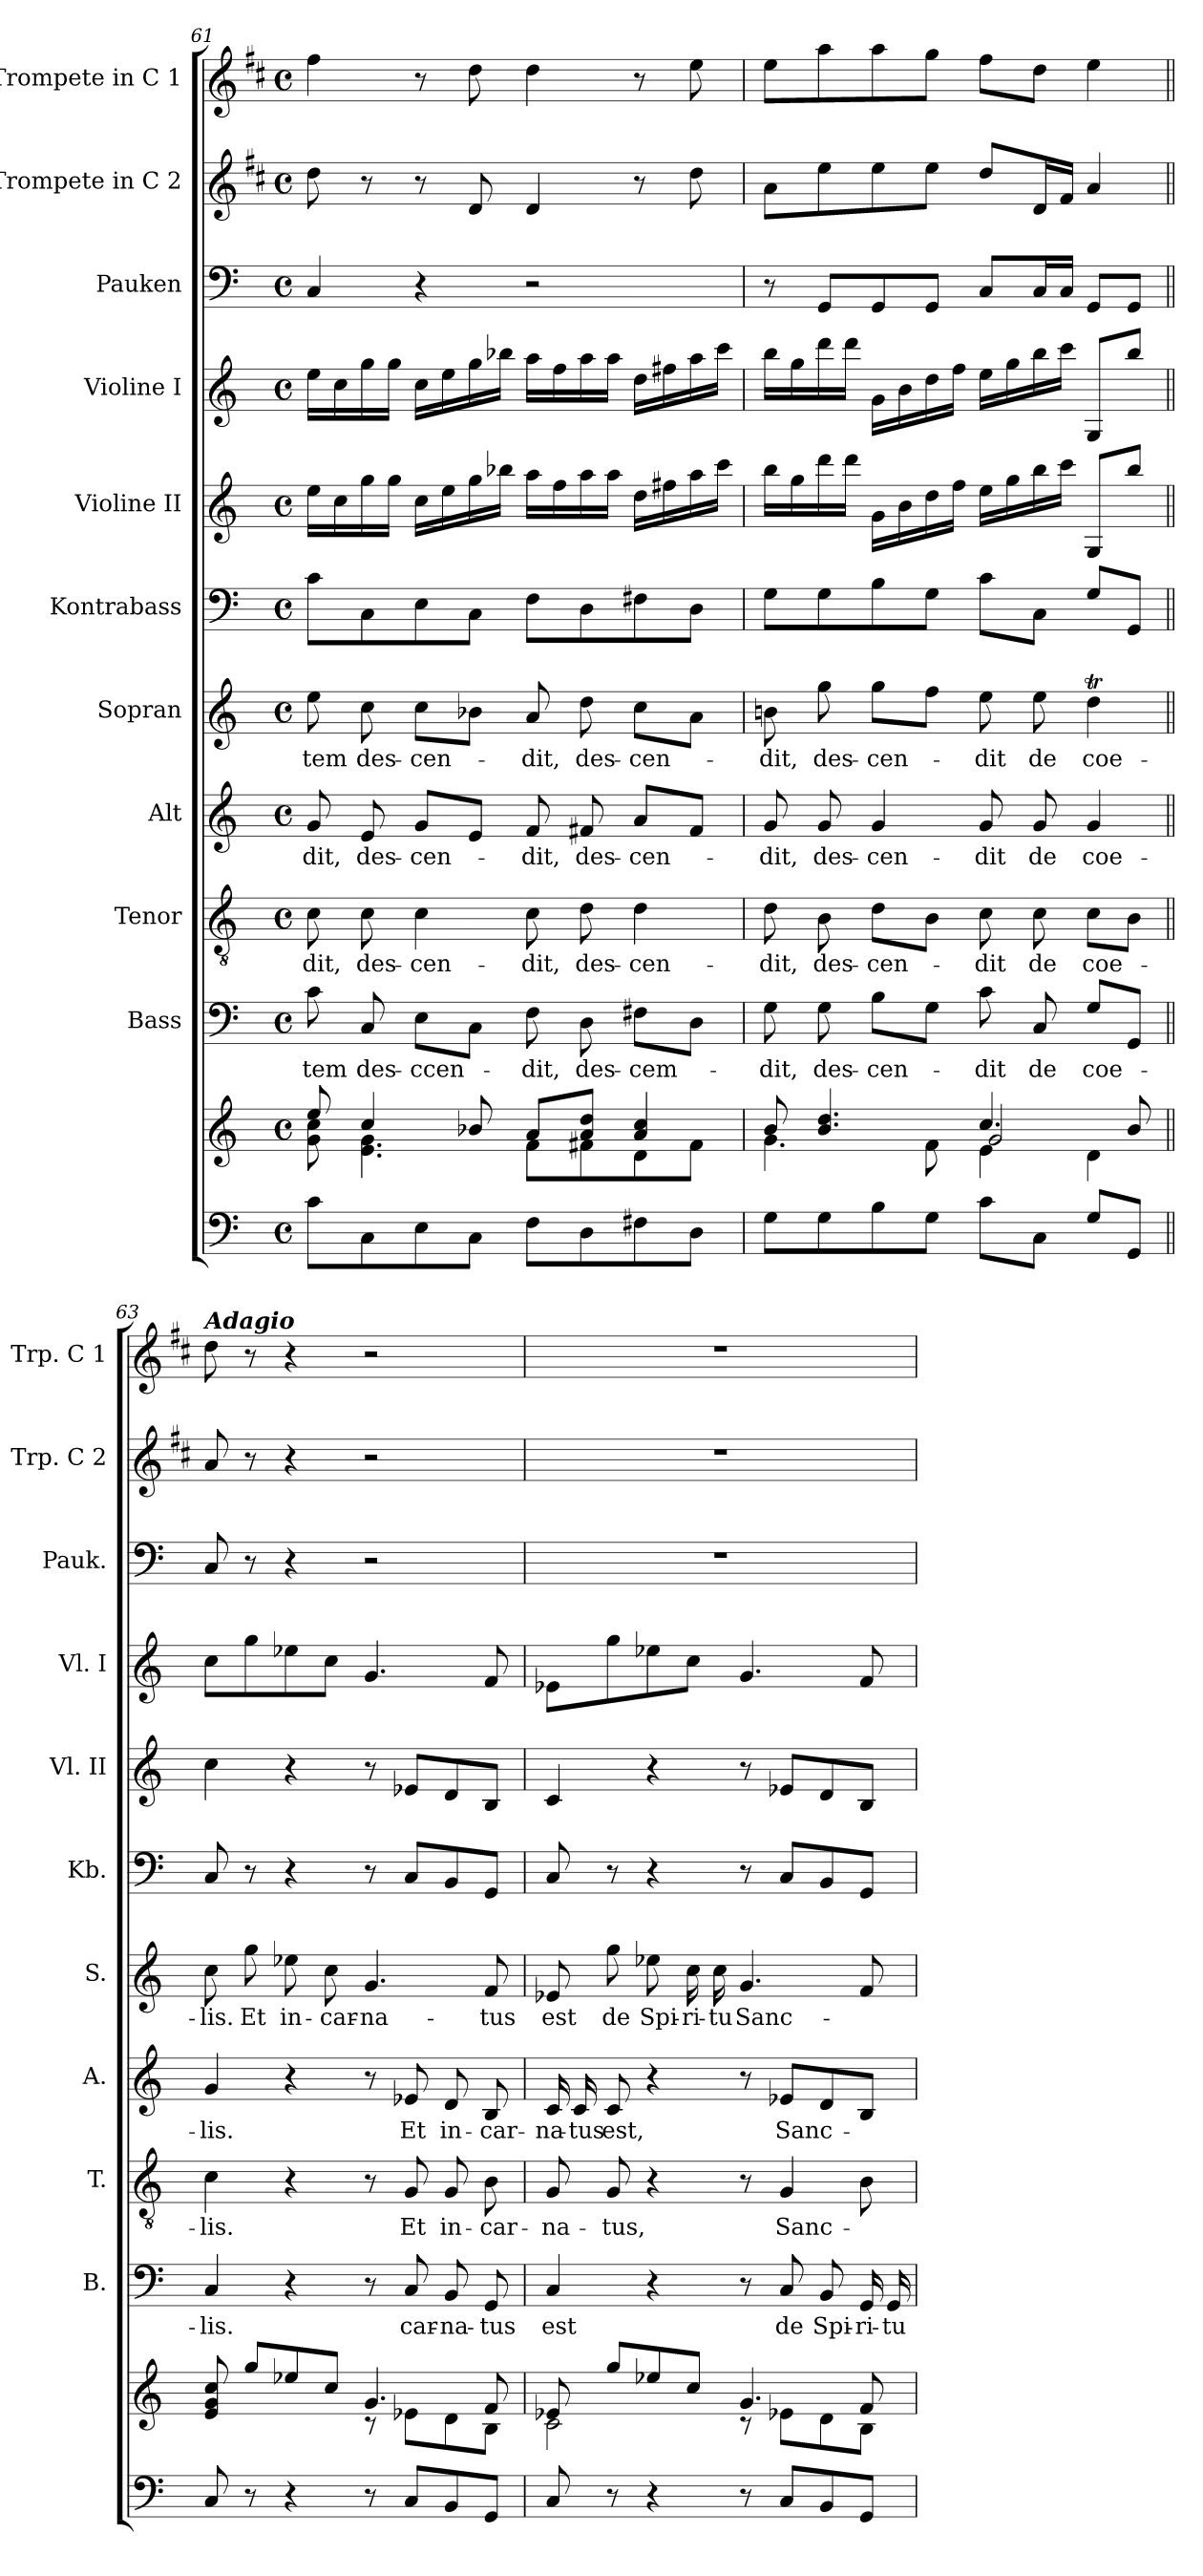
**kern	**kern	**kern	**text	**kern	**text	**kern	**text	**kern	**text	**kern	**kern	**kern	**kern	**kern	**kern
*part11	*part11	*part10	*part10	*part9	*part9	*part8	*part8	*part7	*part7	*part6	*part5	*part4	*part3	*part2	*part1
*staff12	*staff11	*staff10	*staff10	*staff9	*staff9	*staff8	*staff8	*staff7	*staff7	*staff6	*staff5	*staff4	*staff3	*staff2	*staff1
*	*	*I"Bass	*	*I"Tenor	*	*I"Alt	*	*I"Sopran	*	*I"Kontrabass	*I"Violine II	*I"Violine I	*I"Pauken	*I"Trompete in C 2	*I"Trompete in C 1
*	*	*I'B.	*	*I'T.	*	*I'A.	*	*I'S.	*	*I'Kb.	*I'Vl. II	*I'Vl. I	*I'Pauk.	*I'Trp. C 2	*I'Trp. C 1
!!LO:PB:g=z
*clefF4	*clefG2	*clefF4	*	*clefGv2	*	*clefG2	*	*clefG2	*	*clefF4	*clefG2	*clefG2	*clefF4	*clefG2	*clefG2
*	*	*	*	*	*	*	*	*	*	*ITrd7c12	*	*	*	*ITrd1c2	*ITrd1c2
*k[]	*k[]	*k[]	*	*k[]	*	*k[]	*	*k[]	*	*k[]	*k[]	*k[]	*k[]	*k[]	*k[]
*C:	*C:	*C:	*	*C:	*	*C:	*	*C:	*	*C:	*C:	*C:	*C:	*C:	*C:
*M4/4	*M4/4	*M4/4	*	*M4/4	*	*M4/4	*	*M4/4	*	*M4/4	*M4/4	*M4/4	*M4/4	*M4/4	*M4/4
*met(c)	*met(c)	*met(c)	*	*met(c)	*	*met(c)	*	*met(c)	*	*met(c)	*met(c)	*met(c)	*met(c)	*met(c)	*met(c)
=61	=61	=61	=61	=61	=61	=61	=61	=61	=61	=61	=61	=61	=61	=61	=61
*	*^	*	*	*	*	*	*	*	*	*	*	*	*	*	*
!	!	!	!	!LO:LY:b	!	!LO:LY:b	!	!LO:LY:b	!	!LO:LY:b	!	!	!	!	!	!
8c\L	8ee/	8g\ 8cc\	8c\	-tem	8c\	-dit,	8g/	-dit,	8ee\	-tem	8C\L	16ee\LL	16ee\LL	4C/	8cc\	4ee\
.	.	.	.	.	.	.	.	.	.	.	.	16cc\	16cc\	.	.	.
!	!	!	!	!LO:LY:b	!	!LO:LY:b	!	!LO:LY:b	!	!LO:LY:b	!	!	!	!	!	!
8C\	4cc/	4.e\ 4.g\	8C/	des-	8c\	des-	8e/	des-	8cc\	des-	8CC\	16gg\	16gg\	.	8r	.
.	.	.	.	.	.	.	.	.	.	.	.	16gg\JJ	16gg\JJ	.	.	.
!	!	!	!	!LO:LY:b	!	!LO:LY:b	!	!LO:LY:b	!	!LO:LY:b	!	!	!	!	!	!
8E\	.	.	8E\L	-ccen-	4c\	-cen-	8g/L	-cen-	8cc\L	-cen-	8EE\	16cc\LL	16cc\LL	4r	8r	8r
.	.	.	.	.	.	.	.	.	.	.	.	16ee\	16ee\	.	.	.
8C\J	8b-X/	.	8C\J	.	.	.	8e/J	.	8b-X\J	.	8CC\J	16gg\	16gg\	.	8c/	8cc\
.	.	.	.	.	.	.	.	.	.	.	.	16bb-X\JJ	16bb-X\JJ	.	.	.
!	!	!	!	!LO:LY:b	!	!LO:LY:b	!	!LO:LY:b	!	!LO:LY:b	!	!	!	!	!	!
8F\L	8a/L	8f\L	8F\	-dit,	8c\	-dit,	8f/	-dit,	8a/	-dit,	8FF\L	16aa\LL	16aa\LL	2r	4c/	4cc\
.	.	.	.	.	.	.	.	.	.	.	.	16ff\	16ff\	.	.	.
!	!	!	!	!LO:LY:b	!	!LO:LY:b	!	!LO:LY:b	!	!LO:LY:b	!	!	!	!	!	!
8D\	8a/ 8dd/J	8f#X\	8D\	des-	8d\	des-	8f#X/	des-	8dd\	des-	8DD\	16aa\	16aa\	.	.	.
.	.	.	.	.	.	.	.	.	.	.	.	16aa\JJ	16aa\JJ	.	.	.
!	!	!	!	!LO:LY:b	!	!LO:LY:b	!	!LO:LY:b	!	!LO:LY:b	!	!	!	!	!	!
8F#X\	4a/ 4cc/	8d\	8F#X\L	-cem-	4d\	-cen-	8a/L	-cen-	8cc\L	-cen-	8FF#X\	16dd\LL	16dd\LL	.	8r	8r
.	.	.	.	.	.	.	.	.	.	.	.	16ff#X\	16ff#X\	.	.	.
8D\J	.	8f#\J	8D\J	.	.	.	8f#/J	.	8a\J	.	8DD\J	16aa\	16aa\	.	8cc\	8dd\
.	.	.	.	.	.	.	.	.	.	.	.	16ccc\JJ	16ccc\JJ	.	.	.
=62	=62	=62	=62	=62	=62	=62	=62	=62	=62	=62	=62	=62	=62	=62	=62	=62
*	*	*^	*	*	*	*	*	*	*	*	*	*	*	*	*	*
!	!	!	!	!	!LO:LY:b	!	!LO:LY:b	!	!LO:LY:b	!	!LO:LY:b	!	!	!	!	!	!
8G\L	8b/	4.g\	2ryy	8G\	-dit,	8d\	-dit,	8g/	-dit,	8bn\	-dit,	8GG\L	16bb\LL	16bb\LL	8r	8g\L	8dd\L
.	.	.	.	.	.	.	.	.	.	.	.	.	16gg\	16gg\	.	.	.
!	!	!	!	!	!LO:LY:b	!	!LO:LY:b	!	!LO:LY:b	!	!LO:LY:b	!	!	!	!	!	!
8G\	4.b/ 4.dd/	.	.	8G\	des-	8B\	des-	8g/	des-	8gg\	des-	8GG\	16ddd\	16ddd\	8GG/L	8dd\	8gg\
.	.	.	.	.	.	.	.	.	.	.	.	.	16ddd\JJ	16ddd\JJ	.	.	.
!	!	!	!	!	!LO:LY:b	!	!LO:LY:b	!	!LO:LY:b	!	!LO:LY:b	!	!	!	!	!	!
8B\	.	.	.	8B\L	-cen-	8d\L	-cen-	4g/	-cen-	8gg\L	-cen-	8BB\	16g\LL	16g\LL	8GG/	8dd\	8gg\
.	.	.	.	.	.	.	.	.	.	.	.	.	16b\	16b\	.	.	.
8G\J	.	8f\	.	8G\J	.	8B\J	.	.	.	8ff\J	.	8GG\J	16dd\	16dd\	8GG/J	8dd\J	8ff\J
.	.	.	.	.	.	.	.	.	.	.	.	.	16ff\JJ	16ff\JJ	.	.	.
!	!	!	!	!	!LO:LY:b	!	!LO:LY:b	!	!LO:LY:b	!	!LO:LY:b	!	!	!	!	!	!
8c\L	4.cc/	4e\	2g/	8c\	-dit	8c\	-dit	8g/	-dit	8ee\	-dit	8C\L	16ee\LL	16ee\LL	8C/L	8cc/L	8ee\L
.	.	.	.	.	.	.	.	.	.	.	.	.	16gg\	16gg\	.	.	.
!	!	!	!	!	!LO:LY:b	!	!LO:LY:b	!	!LO:LY:b	!	!LO:LY:b	!	!	!	!	!	!
8C\J	.	.	.	8C/	de	8c\	de	8g/	de	8ee\	de	8CC\J	16bb\	16bb\	16C/L	16c/L	8cc\J
.	.	.	.	.	.	.	.	.	.	.	.	.	16ccc\JJ	16ccc\JJ	16C/JJ	16e/JJ	.
!	!	!	!	!	!LO:LY:b	!	!LO:LY:b	!	!LO:LY:b	!	!LO:LY:b	!	!	!	!	!	!
8G/L	.	4d\	.	8G/L	coe-	8c\L	coe-	4g/	coe-	4ddT\	coe-	8GG/L	8G/L	8G/L	8GG/L	4g/	4dd\
8GG/J	8b/	.	.	8GG/J	.	8B\J	.	.	.	.	.	8GGG/J	8bb/J	8bb/J	8GG/J	.	.
*	*	*v	*v	*	*	*	*	*	*	*	*	*	*	*	*	*	*
=63||	=63||	=63||	=63||	=63||	=63||	=63||	=63||	=63||	=63||	=63||	=63||	=63||	=63||	=63||	=63||	=63||
!	!	!	!	!	!	!	!	!	!	!	!	!	!	!	!	!LO:TX:a:Bi:t=Adagio
!	!	!	!	!LO:LY:b	!	!LO:LY:b	!	!LO:LY:b	!	!LO:LY:b	!	!	!	!	!	!
8C/	8e/ 8g/ 8cc/	2ryy	4C/	-lis.	4c\	-lis.	4g/	-lis.	8cc\	-lis.	8CC/	4cc\	8cc\L	8C/	8g/	8cc\
!	!	!	!	!	!	!	!	!	!	!LO:LY:b	!	!	!	!	!	!
8r	8gg/L	.	.	.	.	.	.	.	8gg\	Et	8r	.	8gg\	8r	8r	8r
!	!	!	!	!	!	!	!	!	!	!LO:LY:b	!	!	!	!	!	!
4r	8ee-X/	.	4r	.	4r	.	4r	.	8ee-X\	in-	4r	4r	8ee-X\	4r	4r	4r
!	!	!	!	!	!	!	!	!	!	!LO:LY:b	!	!	!	!	!	!
.	8cc/J	.	.	.	.	.	.	.	8cc\	-car-	.	.	8cc\J	.	.	.
!	!	!	!	!	!	!	!	!	!	!LO:LY:b	!	!	!	!	!	!
8r	4.g/	8rc	8r	.	8r	.	8r	.	4.g/	-na-	8r	8r	4.g/	2r	2r	2r
!	!	!	!	!LO:LY:b	!	!LO:LY:b	!	!LO:LY:b	!	!	!	!	!	!	!	!
8C/L	.	8e-X\L	8C/	car-	8G/	Et	8e-X/	Et	.	.	8CC/L	8e-X/L	.	.	.	.
!	!	!	!	!LO:LY:b	!	!LO:LY:b	!	!LO:LY:b	!	!	!	!	!	!	!	!
8BB/	.	8d\	8BB/	-na-	8G/	in-	8d/	in-	.	.	8BBB/	8d/	.	.	.	.
!	!	!	!	!LO:LY:b	!	!LO:LY:b	!	!LO:LY:b	!	!LO:LY:b	!	!	!	!	!	!
8GG/J	8f/	8B\J	8GG/	-tus	8B\	-car-	8B/	-car-	8f/	-tus	8GGG/J	8B/J	8f/	.	.	.
!!LO:PB:g=z
=64	=64	=64	=64	=64	=64	=64	=64	=64	=64	=64	=64	=64	=64	=64	=64	=64
!	!	!	!	!LO:LY:b	!	!LO:LY:b	!	!LO:LY:b	!	!LO:LY:b	!	!	!	!	!	!
8C/	8e-X/	2c\	4C/	est	8G/	-na-	16c/	-na-	8e-X/	est	8CC/	4c/	8e-X\L	1r	1r	1r
!	!	!	!	!	!	!	!	!LO:LY:b	!	!	!	!	!	!	!	!
.	.	.	.	.	.	.	16c/	-tus	.	.	.	.	.	.	.	.
!	!	!	!	!	!	!LO:LY:b	!	!LO:LY:b	!	!LO:LY:b	!	!	!	!	!	!
8r	8gg/L	.	.	.	8G/	-tus,	8c/	est,	8gg\	de	8r	.	8gg\	.	.	.
!	!	!	!	!	!	!	!	!	!	!LO:LY:b	!	!	!	!	!	!
4r	8ee-X/	.	4r	.	4r	.	4r	.	8ee-X\	Spi-	4r	4r	8ee-X\	.	.	.
!	!	!	!	!	!	!	!	!	!	!LO:LY:b	!	!	!	!	!	!
.	8cc/J	.	.	.	.	.	.	.	16cc\	-ri-	.	.	8cc\J	.	.	.
!	!	!	!	!	!	!	!	!	!	!LO:LY:b	!	!	!	!	!	!
.	.	.	.	.	.	.	.	.	16cc\	-tu	.	.	.	.	.	.
!	!	!	!	!	!	!	!	!	!	!LO:LY:b	!	!	!	!	!	!
8r	4.g/	8rc	8r	.	8r	.	8r	.	4.g/	Sanc-	8r	8r	4.g/	.	.	.
!	!	!	!	!LO:LY:b	!	!LO:LY:b	!	!LO:LY:b	!	!	!	!	!	!	!	!
8C/L	.	8e-X\L	8C/	de	4G/	Sanc-	8e-X/L	Sanc-	.	.	8CC/L	8e-X/L	.	.	.	.
!	!	!	!	!LO:LY:b	!	!	!	!	!	!	!	!	!	!	!	!
8BB/	.	8d\	8BB/	Spi-	.	.	8d/	.	.	.	8BBB/	8d/	.	.	.	.
!	!	!	!	!LO:LY:b	!	!	!	!	!	!	!	!	!	!	!	!
8GG/J	8f/	8B\J	16GG/	-ri-	8B\	.	8B/J	.	8f/	.	8GGG/J	8B/J	8f/	.	.	.
!	!	!	!	!LO:LY:b	!	!	!	!	!	!	!	!	!	!	!	!
.	.	.	16GG/	-tu	.	.	.	.	.	.	.	.	.	.	.	.
*	*v	*v	*	*	*	*	*	*	*	*	*	*	*	*	*	*
=	=	=	=	=	=	=	=	=	=	=	=	=	=	=	=
*-	*-	*-	*-	*-	*-	*-	*-	*-	*-	*-	*-	*-	*-	*-	*-
